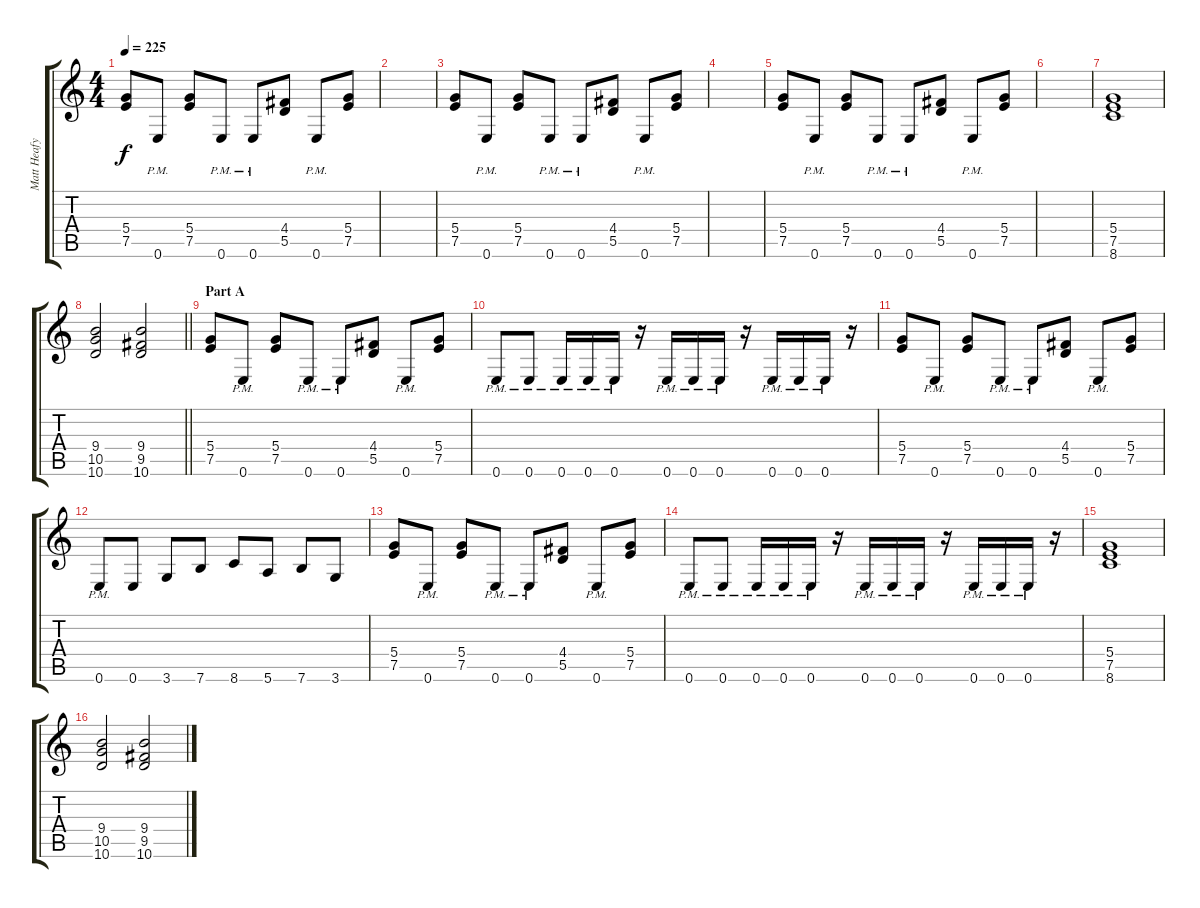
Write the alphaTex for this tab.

\track ("Matt Heafy Gtr. 2" "Matt Heafy") {instrument distortionguitar}
\staff {score tabs}
\tuning (E4 B3 G3 D3 A2 E2) {hide}
\ts (4 4)
\tempo 225
\clef g2
\ks c
(5.4 7.5).8{dy f instrument distortionguitar} 0.6{pm}.8 (5.4 7.5).8 0.6{pm}.8 0.6{pm}.8 (4.4 5.5).8 0.6{pm}.8 (5.4 7.5).8 |
|
(5.4 7.5).8 0.6{pm}.8 (5.4 7.5).8 0.6{pm}.8 0.6{pm}.8 (4.4 5.5).8 0.6{pm}.8 (5.4 7.5).8 |
|
(5.4 7.5).8 0.6{pm}.8 (5.4 7.5).8 0.6{pm}.8 0.6{pm}.8 (4.4 5.5).8 0.6{pm}.8 (5.4 7.5).8 |
|
(5.4 7.5 8.6).1 |
\barLineRight lightlight
(9.4 10.5 10.6).2 (9.4 9.5 10.6).2 |
\section ("" "Part A")
(5.4 7.5).8 0.6{pm}.8 (5.4 7.5).8 0.6{pm}.8 0.6{pm}.8 (4.4 5.5).8 0.6{pm}.8 (5.4 7.5).8 |
0.6{pm}.8 0.6{pm}.8 0.6{pm}.16 0.6{pm}.16 0.6{pm}.16 r.16 0.6{pm}.16 0.6{pm}.16 0.6{pm}.16 r.16 0.6{pm}.16 0.6{pm}.16 0.6{pm}.16 r.16 |
(5.4 7.5).8 0.6{pm}.8 (5.4 7.5).8 0.6{pm}.8 0.6{pm}.8 (4.4 5.5).8 0.6{pm}.8 (5.4 7.5).8 |
0.6{pm}.8 0.6.8 3.6.8 7.6.8 8.6.8 5.6.8 7.6.8 3.6.8 |
(5.4 7.5).8 0.6{pm}.8 (5.4 7.5).8 0.6{pm}.8 0.6{pm}.8 (4.4 5.5).8 0.6{pm}.8 (5.4 7.5).8 |
0.6{pm}.8 0.6{pm}.8 0.6{pm}.16 0.6{pm}.16 0.6{pm}.16 r.16 0.6{pm}.16 0.6{pm}.16 0.6{pm}.16 r.16 0.6{pm}.16 0.6{pm}.16 0.6{pm}.16 r.16 |
(5.4 7.5 8.6).1 |
(9.4 10.5 10.6).2 (9.4 9.5 10.6).2
